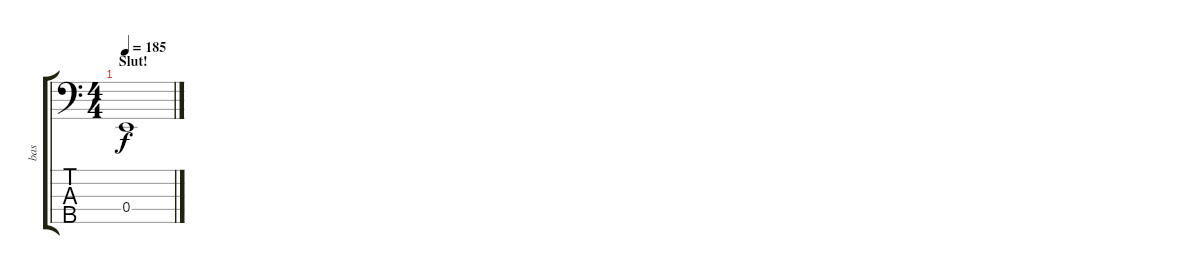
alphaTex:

\track ("bas" "bas") {instrument electricbassfinger}
\staff {score tabs}
\tuning (G2 D2 A1 E1 B0) {hide}
\ts (4 4)
\section ("" "Slut!")
\tempo 185
\clef f4
\ks c
0.4.1{dy f}
